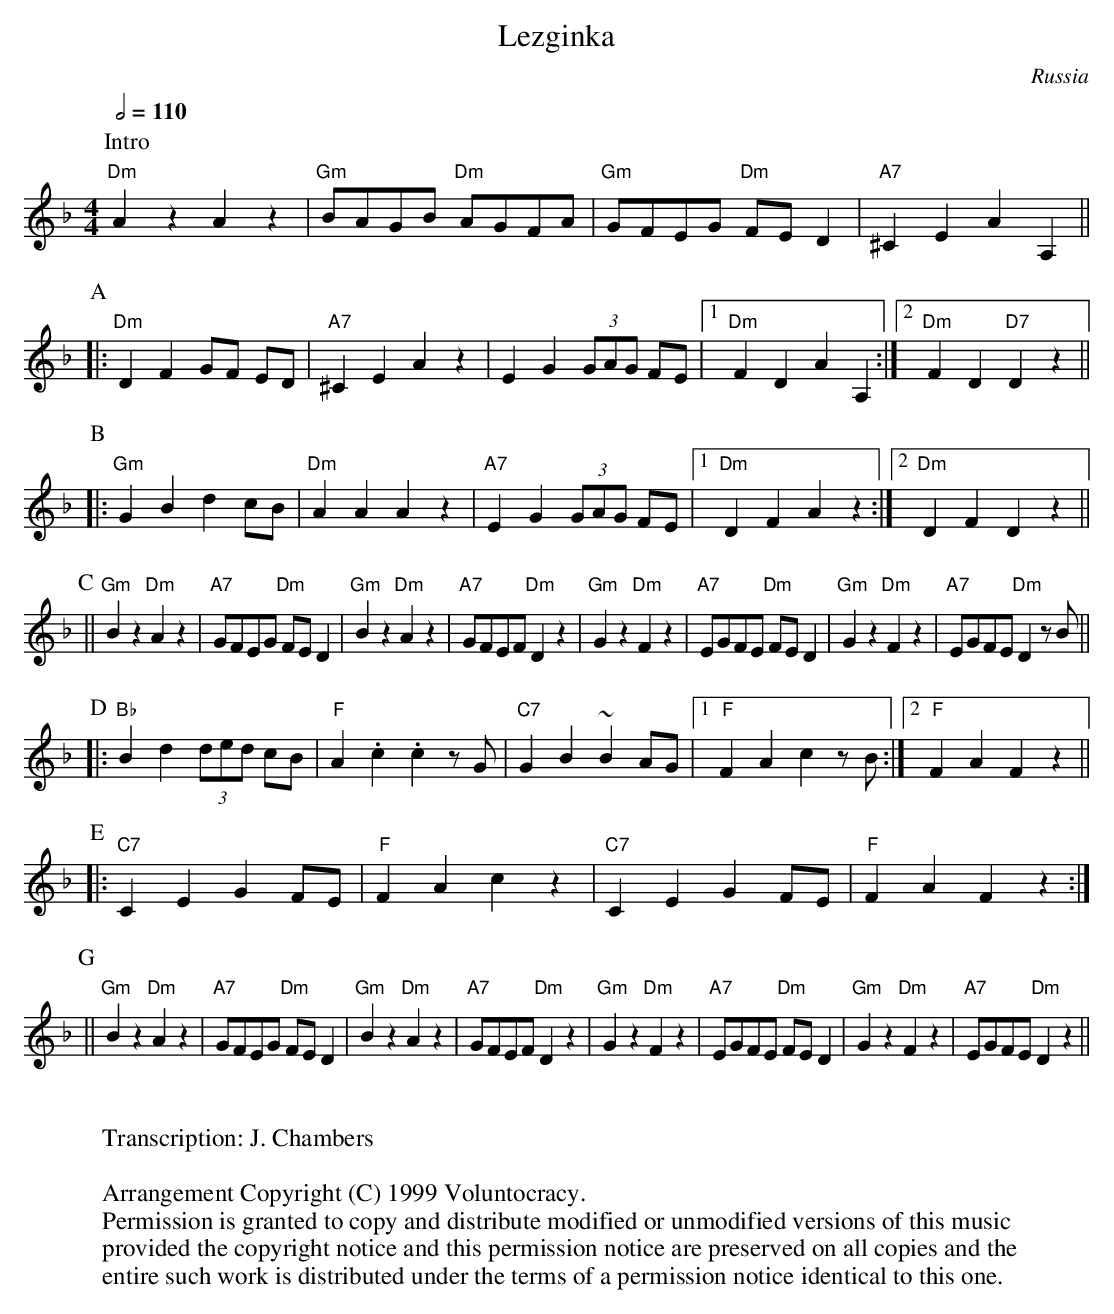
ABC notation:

X:1
T:Lezginka
O:Russia
Q:1/2=110
M:4/4
L:1/8
K:Dm
P:Intro
"Dm"A2z2 A2z2 | "Gm"BAGB "Dm"AGFA | "Gm"GFEG "Dm"FED2 | "A7"^C2E2 A2A,2 ||
P:A
|: "Dm"D2F2 GF ED | "A7"^C2E2 A2z2 | E2G2 (3GAG FE |1 "Dm"F2D2 A2A,2 :|2 "Dm"F2D2 "D7"D2z2 ||
P:B
|: "Gm"G2B2 d2cB | "Dm"A2A2 A2z2 | "A7"E2G2 (3GAG FE |1 "Dm"D2F2 A2z2 :|2 "Dm"D2F2 D2z2 ||
P:C
|| "Gm"B2z2 "Dm"A2z2 | "A7"GFEG "Dm"FED2 | "Gm"B2z2 "Dm"A2z2 | "A7"GFEF "Dm"D2z2 \
|  "Gm"G2z2 "Dm"F2z2 | "A7"EGFE "Dm"FED2 | "Gm"G2z2 "Dm"F2z2 | "A7"EGFE "Dm"D2zB ||
P:D
|: "Bb"B2d2 (3ded cB | "F"A2.c2 .c2zG | "C7"G2B2 ~B2AG |1 "F"F2A2 c2zB :|2 "F"F2A2 F2z2 ||
P:E
|: "C7"C2E2 G2FE | "F"F2A2 c2z2 | "C7"C2E2 G2FE | "F"F2A2 F2z2 :|
P:G
|| "Gm"B2z2 "Dm"A2z2 | "A7"GFEG "Dm"FED2 | "Gm"B2z2 "Dm"A2z2 | "A7"GFEF "Dm"D2z2 \
|  "Gm"G2z2 "Dm"F2z2 | "A7"EGFE "Dm"FED2 | "Gm"G2z2 "Dm"F2z2 | "A7"EGFE "Dm"D2 \
z2 ||
W:
W:Transcription: J. Chambers
W:
W:Arrangement Copyright (C) 1999 Voluntocracy.
W:Permission is granted to copy and distribute modified or unmodified versions of this music
W:provided the copyright notice and this permission notice are preserved on all copies and the
W:entire such work is distributed under the terms of a permission notice identical to this one.
